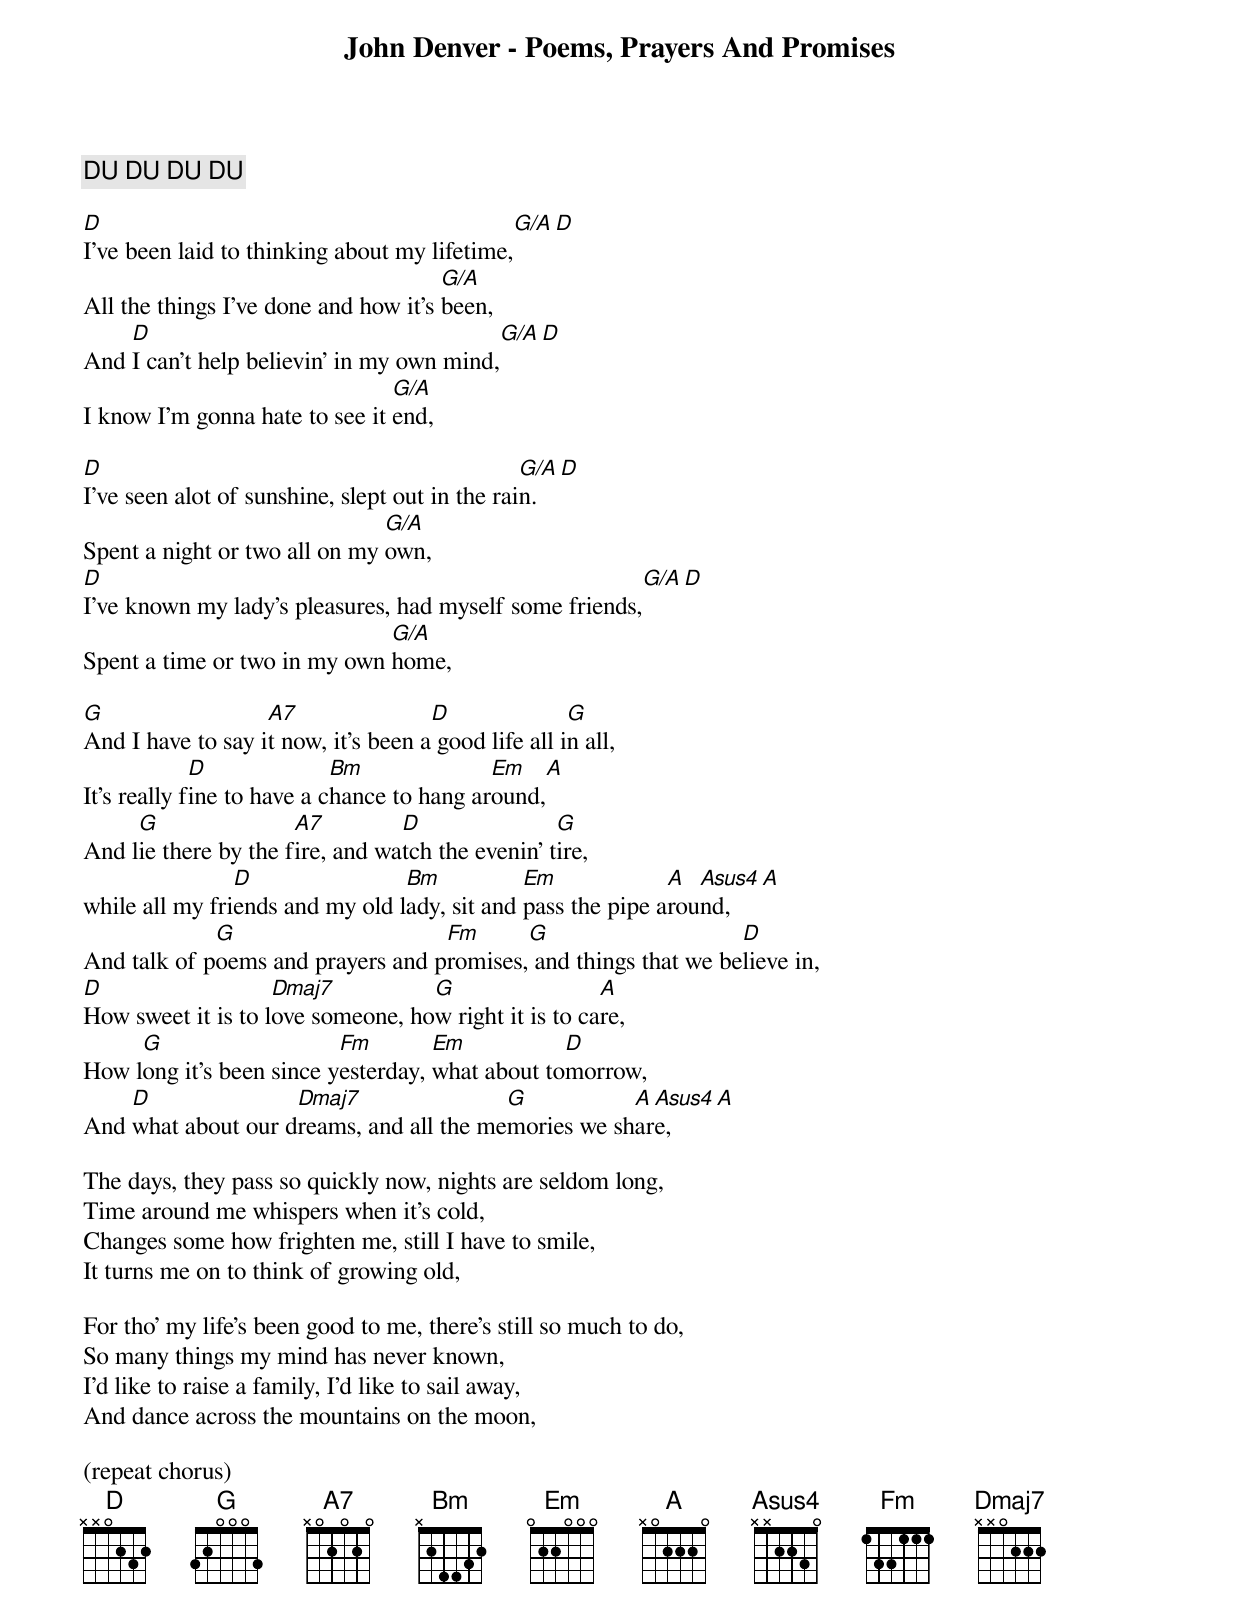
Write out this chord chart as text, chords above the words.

John Denver - Poems, Prayers And Promises

DU DU DU DU

D				 				G/A 	D
I've been laid to thinking about my lifetime,
                                      G/A
All the things I've done and how it's been,
    D			     		  G/A    D
And I can't help believin' in my own mind,
                                G/A
I know I'm gonna hate to see it end,

D			      			G/A              D
I've seen alot of sunshine, slept out in the rain.
                               G/A
Spent a night or two all on my own,
D								G/A             D
I've known my lady's pleasures, had myself some friends,
                              G/A
Spent a time or two in my own home,

G                  A7                D               G
And I have to say it now, it's been a good life all in all,
             D              Bm              Em    A
It's really fine to have a chance to hang around,
     G                A7	 D                G
And lie there by the fire, and watch the evenin' tire,
                D		 Bm           Em             A  Asus4  A
while all my friends and my old lady, sit and pass the pipe around,
             G                     Fm      G                     D
And talk of poems and prayers and promises, and things that we believe in,
D                   Dmaj7          G                  A
How sweet it is to love someone, how right it is to care,
     G                    Fm        Em           D
How long it's been since yesterday, what about tomorrow,
    D               Dmaj7                G           A Asus4 A
And what about our dreams, and all the memories we share,

The days, they pass so quickly now, nights are seldom long,
Time around me whispers when it's cold,
Changes some how frighten me, still I have to smile,
It turns me on to think of growing old,

For tho' my life's been good to me, there's still so much to do,
So many things my mind has never known,
I'd like to raise a family, I'd like to sail away,
And dance across the mountains on the moon,

(repeat chorus)
